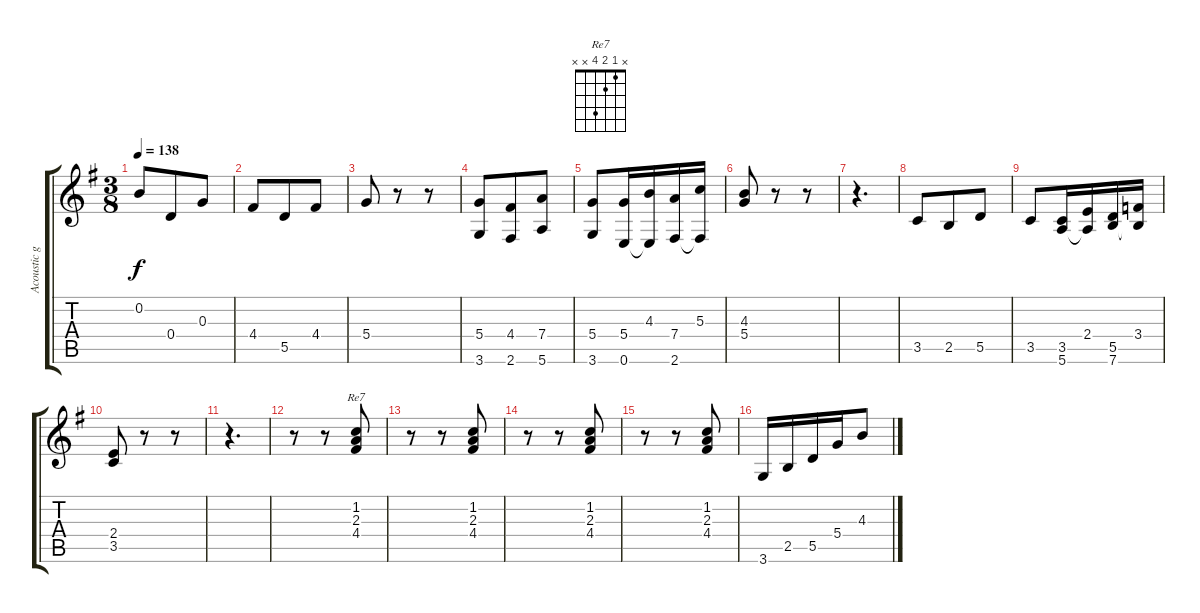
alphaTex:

\track ("Acoustic guitar 2" "Acoustic g") {instrument acousticguitarnylon}
\staff {score tabs}
\tuning (E4 B3 G3 D3 A2 E2) {hide}
\chord ("Re7" x 1 2 4 x x)
\ts (3 8)
\tempo 138
\clef g2
\ks g
0.2.8{dy f} 0.4.8 0.3.8 |
4.4.8 5.5.8 4.4.8 |
5.4.8 r.8 r.8 |
(5.4 3.6).8 (4.4 2.6).8 (7.4 5.6).8 |
(5.4 3.6).8 (5.4 0.6).16 (4.3 0.6{t}).16 (7.4 2.6).16 (5.3 2.6{t}).16 |
(4.3 5.4).8 r.8 r.8 |
r.4{d} |
3.5.8 2.5.8 5.5.8 |
3.5.8 (3.5 5.6).16 (2.4 5.6{t}).16 (5.5 7.6).16 (3.4 7.6{t}).16 |
(2.4 3.5).8 r.8 r.8 |
r.4{d} |
r.8 r.8 (1.2 2.3 4.4).8{ch "Re7"} |
r.8 r.8 (1.2 2.3 4.4).8 |
r.8 r.8 (1.2 2.3 4.4).8 |
r.8 r.8 (1.2 2.3 4.4).8 |
3.6.16 2.5.16 5.5.16 5.4.16 4.3.8
